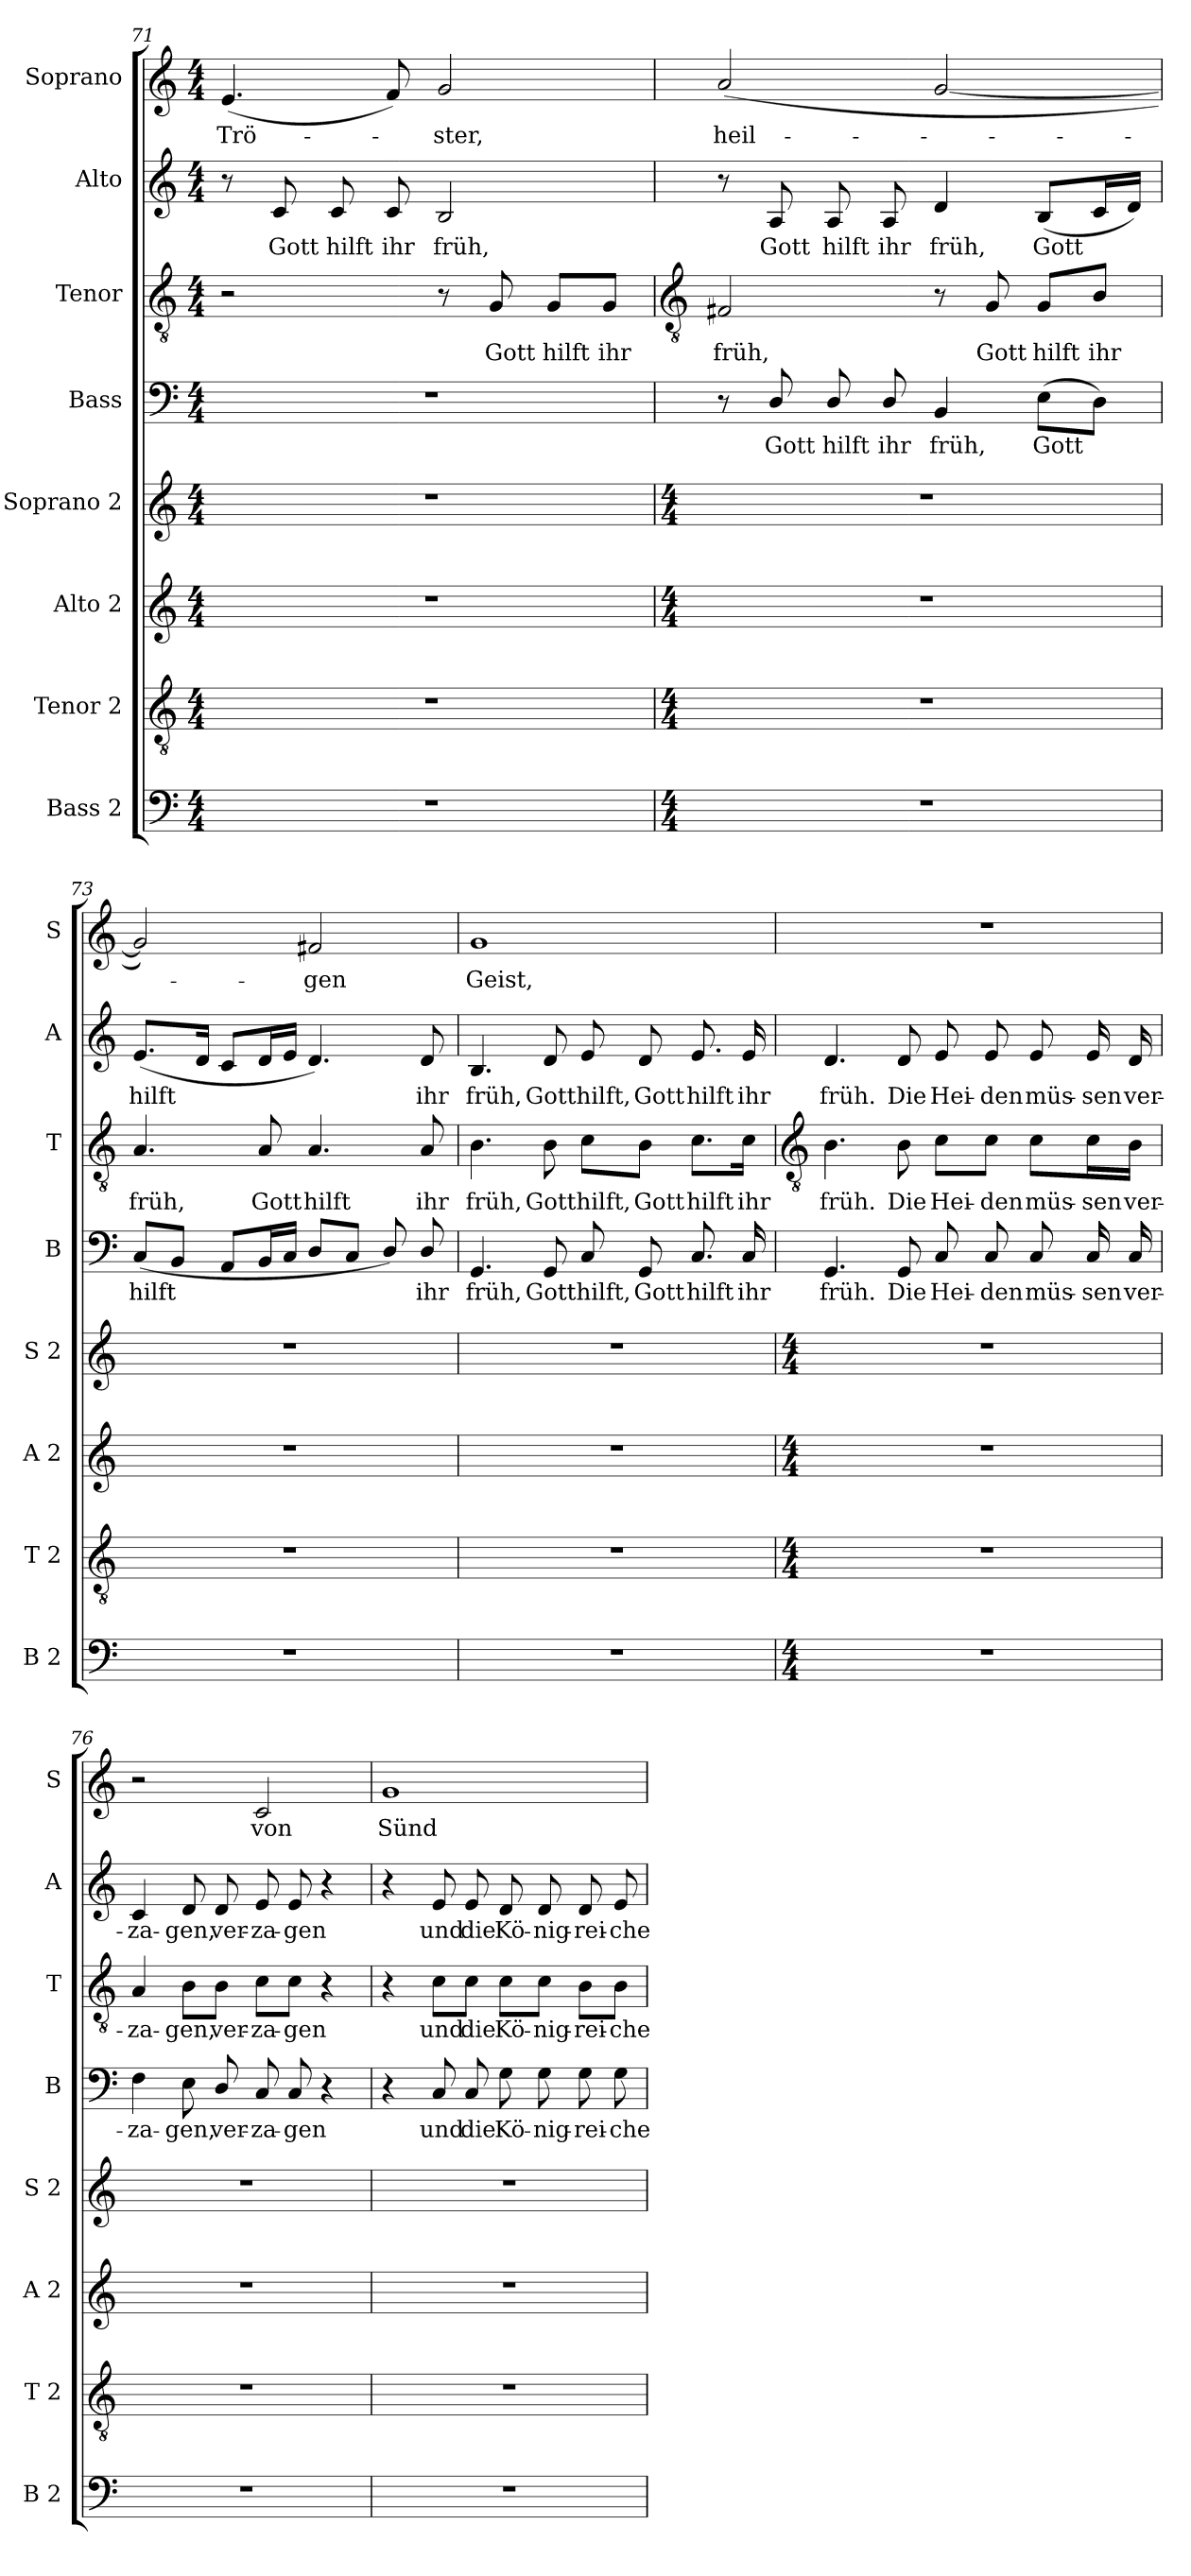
**kern	**kern	**kern	**kern	**kern	**text	**kern	**text	**kern	**text	**kern	**text
*part8	*part7	*part6	*part5	*part4	*part4	*part3	*part3	*part2	*part2	*part1	*part1
*staff8	*staff7	*staff6	*staff5	*staff4	*staff4	*staff3	*staff3	*staff2	*staff2	*staff1	*staff1
*I"Bass 2	*I"Tenor 2	*I"Alto 2	*I"Soprano 2	*I"Bass	*	*I"Tenor	*	*I"Alto	*	*I"Soprano	*
*I'B 2	*I'T 2	*I'A 2	*I'S 2	*I'B	*	*I'T	*	*I'A	*	*I'S	*
*clefF4	*clefGv2	*clefG2	*clefG2	*clefF4	*	*clefGv2	*	*clefG2	*	*clefG2	*
*k[]	*k[]	*k[]	*k[]	*k[]	*	*k[]	*	*k[]	*	*k[]	*
*C:	*C:	*C:	*C:	*C:	*	*C:	*	*C:	*	*C:	*
*M4/4	*M4/4	*M4/4	*M4/4	*M4/4	*	*M4/4	*	*M4/4	*	*M4/4	*
=71	=71	=71	=71	=71	=71	=71	=71	=71	=71	=71	=71
!	!	!	!	!	!	!	!	!	!	!	!LO:LY:b
1r	1r	1r	1r	1r	.	2r	.	8r	.	(<4.e	Trö-
!	!	!	!	!	!	!	!	!	!LO:LY:b	!	!
.	.	.	.	.	.	.	.	8c	Gott	.	.
!	!	!	!	!	!	!	!	!	!LO:LY:b	!	!
.	.	.	.	.	.	.	.	8c	hilft	.	.
!	!	!	!	!	!	!	!	!	!LO:LY:b	!	!
.	.	.	.	.	.	.	.	8c	ihr	8f)	.
!	!	!	!	!	!	!	!	!	!LO:LY:b	!	!LO:LY:b
.	.	.	.	.	.	8r	.	2B	früh,	2g	ster,
!	!	!	!	!	!	!	!LO:LY:b	!	!	!	!
.	.	.	.	.	.	8G	Gott	.	.	.	.
!	!	!	!	!	!	!	!LO:LY:b	!	!	!	!
.	.	.	.	.	.	8G/L	hilft	.	.	.	.
!	!	!	!	!	!	!	!LO:LY:b	!	!	!	!
.	.	.	.	.	.	8G/J	ihr	.	.	.	.
!!LO:LB:g=z
=72	=72	=72	=72	=72	=72	=72	=72	=72	=72	=72	=72
*	*	*	*	*	*	*clefGv2	*	*	*	*	*
*M4/4	*M4/4	*M4/4	*M4/4	*	*	*	*	*	*	*	*
!	!	!	!	!	!	!	!LO:LY:b	!	!	!	!LO:LY:b
1r	1r	1r	1r	8r	.	2F#X	früh,	8r	.	(<2a	heil-
!	!	!	!	!	!LO:LY:b	!	!	!	!LO:LY:b	!	!
.	.	.	.	8D/	Gott	.	.	8A	Gott	.	.
!	!	!	!	!	!LO:LY:b	!	!	!	!LO:LY:b	!	!
.	.	.	.	8D/	hilft	.	.	8A	hilft	.	.
!	!	!	!	!	!LO:LY:b	!	!	!	!LO:LY:b	!	!
.	.	.	.	8D/	ihr	.	.	8A	ihr	.	.
!	!	!	!	!	!LO:LY:b	!	!	!	!LO:LY:b	!	!
.	.	.	.	4BB	früh,	8r	.	4d	früh,	[2g	.
!	!	!	!	!	!	!	!LO:LY:b	!	!	!	!
.	.	.	.	.	.	8G	Gott	.	.	.	.
!	!	!	!	!	!LO:LY:b	!	!LO:LY:b	!	!LO:LY:b	!	!
.	.	.	.	(>8EL	Gott	8G/L	hilft	(<8BL	Gott	.	.
!	!	!	!	!	!	!	!LO:LY:b	!	!	!	!
.	.	.	.	8DJ)	.	8B/J	ihr	16cL	.	.	.
.	.	.	.	.	.	.	.	16dJJ)	.	.	.
=73	=73	=73	=73	=73	=73	=73	=73	=73	=73	=73	=73
!	!	!	!	!	!LO:LY:b	!	!LO:LY:b	!	!LO:LY:b	!	!
1r	1r	1r	1r	(<8CL	hilft	4.A	früh,	(<8.eL	hilft	2g])	.
.	.	.	.	8BBJ	.	.	.	.	.	.	.
.	.	.	.	.	.	.	.	16dJ	.	.	.
.	.	.	.	8AAL	.	.	.	8cL	.	.	.
!	!	!	!	!	!	!	!LO:LY:b	!	!	!	!
.	.	.	.	16BBL	.	8A	Gott	16dL	.	.	.
.	.	.	.	16CJJ	.	.	.	16eJJ	.	.	.
!	!	!	!	!	!	!	!LO:LY:b	!	!	!	!LO:LY:b
.	.	.	.	8DL	.	4.A	hilft	4.d)	.	2f#X	gen
.	.	.	.	8CJ	.	.	.	.	.	.	.
.	.	.	.	8D/)	.	.	.	.	.	.	.
!	!	!	!	!	!LO:LY:b	!	!LO:LY:b	!	!LO:LY:b	!	!
.	.	.	.	8D/	ihr	8A	ihr	8d	ihr	.	.
=74	=74	=74	=74	=74	=74	=74	=74	=74	=74	=74	=74
!	!	!	!	!	!LO:LY:b	!	!LO:LY:b	!	!LO:LY:b	!	!LO:LY:b
1r	1r	1r	1r	4.GG	früh,	4.B	früh,	4.B	früh,	1g	Geist,
!	!	!	!	!	!LO:LY:b	!	!LO:LY:b	!	!LO:LY:b	!	!
.	.	.	.	8GG	Gott	8B	Gott	8d	Gott	.	.
!	!	!	!	!	!LO:LY:b	!	!LO:LY:b	!	!LO:LY:b	!	!
.	.	.	.	8C	hilft,	8c\L	hilft,	8e	hilft,	.	.
!	!	!	!	!	!LO:LY:b	!	!LO:LY:b	!	!LO:LY:b	!	!
.	.	.	.	8GG	Gott	8B\J	Gott	8d	Gott	.	.
!	!	!	!	!	!LO:LY:b	!	!LO:LY:b	!	!LO:LY:b	!	!
.	.	.	.	8.C	hilft	8.c\L	hilft	8.e	hilft	.	.
!	!	!	!	!	!LO:LY:b	!	!LO:LY:b	!	!LO:LY:b	!	!
.	.	.	.	16C	ihr	16c\Jk	ihr	16e	ihr	.	.
!!LO:LB:g=z
=75	=75	=75	=75	=75	=75	=75	=75	=75	=75	=75	=75
*	*	*	*	*	*	*clefGv2	*	*	*	*	*
*M4/4	*M4/4	*M4/4	*M4/4	*	*	*	*	*	*	*	*
!	!	!	!	!	!LO:LY:b	!	!LO:LY:b	!	!LO:LY:b	!	!
1r	1r	1r	1r	4.GG	früh.	4.B	früh.	4.d	früh.	1r	.
!	!	!	!	!	!LO:LY:b	!	!LO:LY:b	!	!LO:LY:b	!	!
.	.	.	.	8GG	Die	8B	Die	8d	Die	.	.
!	!	!	!	!	!LO:LY:b	!	!LO:LY:b	!	!LO:LY:b	!	!
.	.	.	.	8C	Hei-	8c\L	Hei-	8e	Hei-	.	.
!	!	!	!	!	!LO:LY:b	!	!LO:LY:b	!	!LO:LY:b	!	!
.	.	.	.	8C	-den	8c\J	-den	8e	-den	.	.
!	!	!	!	!	!LO:LY:b	!	!LO:LY:b	!	!LO:LY:b	!	!
.	.	.	.	8C	müs-	8c\L	müs-	8e	müs-	.	.
!	!	!	!	!	!LO:LY:b	!	!LO:LY:b	!	!LO:LY:b	!	!
.	.	.	.	16C	-sen	16c\L	-sen	16e	-sen	.	.
!	!	!	!	!	!LO:LY:b	!	!LO:LY:b	!	!LO:LY:b	!	!
.	.	.	.	16C	ver-	16B\JJ	ver-	16d	ver-	.	.
=76	=76	=76	=76	=76	=76	=76	=76	=76	=76	=76	=76
!	!	!	!	!	!LO:LY:b	!	!LO:LY:b	!	!LO:LY:b	!	!
1r	1r	1r	1r	4F	-za-	4A	-za-	4c	-za-	2r	.
!	!	!	!	!	!LO:LY:b	!	!LO:LY:b	!	!LO:LY:b	!	!
.	.	.	.	8E	-gen,	8B\L	-gen,	8d	-gen,	.	.
!	!	!	!	!	!LO:LY:b	!	!LO:LY:b	!	!LO:LY:b	!	!
.	.	.	.	8D/	ver-	8B\J	ver-	8d	ver-	.	.
!	!	!	!	!	!LO:LY:b	!	!LO:LY:b	!	!LO:LY:b	!	!LO:LY:b
.	.	.	.	8C	-za-	8c\L	-za-	8e	-za-	2c	von
!	!	!	!	!	!LO:LY:b	!	!LO:LY:b	!	!LO:LY:b	!	!
.	.	.	.	8C	-gen	8c\J	-gen	8e	-gen	.	.
.	.	.	.	4r	.	4r	.	4r	.	.	.
=77	=77	=77	=77	=77	=77	=77	=77	=77	=77	=77	=77
!	!	!	!	!	!	!	!	!	!	!	!LO:LY:b
1r	1r	1r	1r	4r	.	4r	.	4r	.	1g	Sünd
!	!	!	!	!	!LO:LY:b	!	!LO:LY:b	!	!LO:LY:b	!	!
.	.	.	.	8C	und	8c\L	und	8e	und	.	.
!	!	!	!	!	!LO:LY:b	!	!LO:LY:b	!	!LO:LY:b	!	!
.	.	.	.	8C	die	8c\J	die	8e	die	.	.
!	!	!	!	!	!LO:LY:b	!	!LO:LY:b	!	!LO:LY:b	!	!
.	.	.	.	8G	Kö-	8c\L	Kö-	8d	Kö-	.	.
!	!	!	!	!	!LO:LY:b	!	!LO:LY:b	!	!LO:LY:b	!	!
.	.	.	.	8G	-nig-	8c\J	-nig-	8d	-nig-	.	.
!	!	!	!	!	!LO:LY:b	!	!LO:LY:b	!	!LO:LY:b	!	!
.	.	.	.	8G	-rei-	8B\L	-rei-	8d	-rei-	.	.
!	!	!	!	!	!LO:LY:b	!	!LO:LY:b	!	!LO:LY:b	!	!
.	.	.	.	8G	-che	8B\J	-che	8e	-che	.	.
=	=	=	=	=	=	=	=	=	=	=	=
*-	*-	*-	*-	*-	*-	*-	*-	*-	*-	*-	*-
